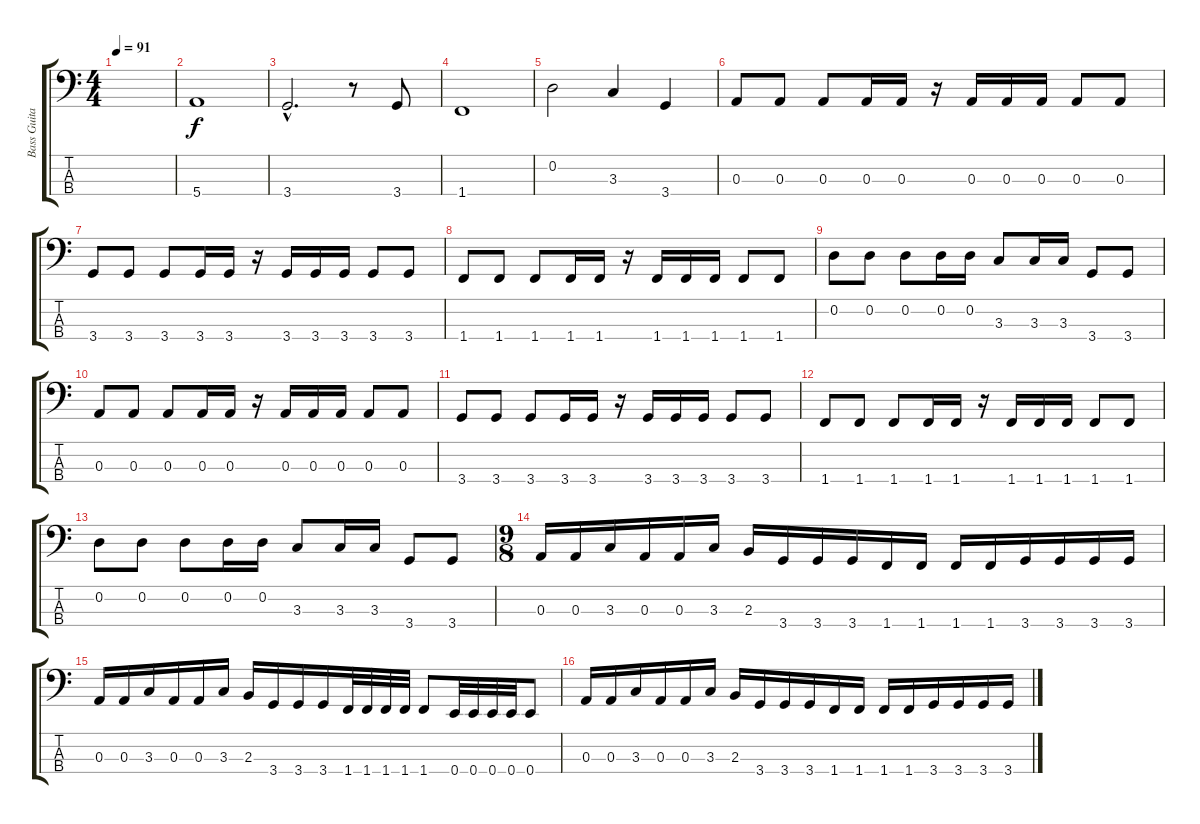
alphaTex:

\track ("Bass Guitar" "Bass Guita") {instrument electricbassfinger}
\staff {score tabs}
\tuning (G2 D2 A1 E1) {hide}
\ts (4 4)
\tempo 91
\clef f4
\ks c
|
5.4.1 |
3.4{hac}.2{d} r.8 3.4.8 |
1.4.1 |
0.2.2 3.3.4 3.4.4 |
0.3.8 0.3.8 0.3.8 0.3.16 0.3.16 r.16 0.3.16 0.3.16 0.3.16 0.3.8 0.3.8 |
3.4.8 3.4.8 3.4.8 3.4.16 3.4.16 r.16 3.4.16 3.4.16 3.4.16 3.4.8 3.4.8 |
1.4.8 1.4.8 1.4.8 1.4.16 1.4.16 r.16 1.4.16 1.4.16 1.4.16 1.4.8 1.4.8 |
0.2.8 0.2.8 0.2.8 0.2.16 0.2.16 3.3.8 3.3.16 3.3.16 3.4.8 3.4.8 |
0.3.8 0.3.8 0.3.8 0.3.16 0.3.16 r.16 0.3.16 0.3.16 0.3.16 0.3.8 0.3.8 |
3.4.8 3.4.8 3.4.8 3.4.16 3.4.16 r.16 3.4.16 3.4.16 3.4.16 3.4.8 3.4.8 |
1.4.8 1.4.8 1.4.8 1.4.16 1.4.16 r.16 1.4.16 1.4.16 1.4.16 1.4.8 1.4.8 |
0.2.8 0.2.8 0.2.8 0.2.16 0.2.16 3.3.8 3.3.16 3.3.16 3.4.8 3.4.8 |
\ts (9 8)
0.3.16 0.3.16 3.3.16 0.3.16 0.3.16 3.3.16 2.3.16 3.4.16 3.4.16 3.4.16 1.4.16 1.4.16 1.4.16 1.4.16 3.4.16 3.4.16 3.4.16 3.4.16 |
0.3.16 0.3.16 3.3.16 0.3.16 0.3.16 3.3.16 2.3.16 3.4.16 3.4.16 3.4.16 1.4.32 1.4.32 1.4.32 1.4.32 1.4.8 0.4.32 0.4.32 0.4.32 0.4.32 0.4.8 |
0.3.16 0.3.16 3.3.16 0.3.16 0.3.16 3.3.16 2.3.16 3.4.16 3.4.16 3.4.16 1.4.16 1.4.16 1.4.16 1.4.16 3.4.16 3.4.16 3.4.16 3.4.16
